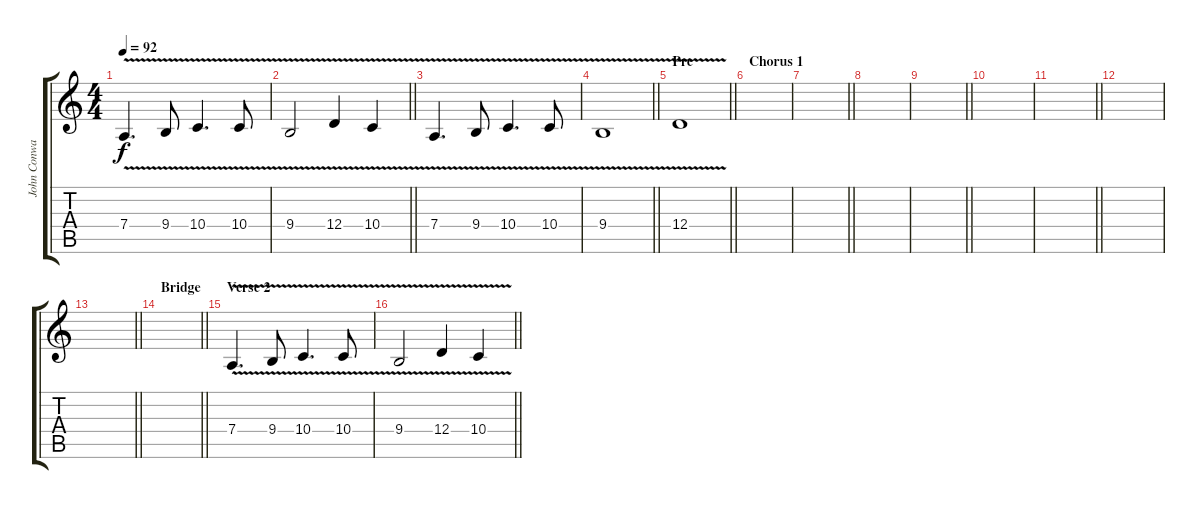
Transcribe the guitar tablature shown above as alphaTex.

\track ("John Conway" "John Conwa") {instrument drawbarorgan}
\staff {score tabs}
\tuning (E4 B3 G3 D3 A2 E2) {hide}
\ts (4 4)
\tempo 92
\clef g2
\ks c
7.4{v}.4{d dy f} 9.4{v}.8 10.4{v}.4{d} 10.4{v}.8 |
\barLineRight lightlight
9.4{v}.2 12.4{v}.4 10.4{v}.4 |
7.4{v}.4{d} 9.4{v}.8 10.4{v}.4{d} 10.4{v}.8 |
\barLineRight lightlight
9.4{v}.1 |
\section ("" "Pre")
\barLineRight lightlight
12.4{v}.1 |
\section ("" "Chorus 1")
|
\barLineRight lightlight
|
|
\barLineRight lightlight
|
|
\barLineRight lightlight
|
|
\barLineRight lightlight
|
\section ("" "Bridge")
\barLineRight lightlight
|
\section ("" "Verse 2")
7.4{v}.4{d} 9.4{v}.8 10.4{v}.4{d} 10.4{v}.8 |
\barLineRight lightlight
9.4{v}.2 12.4{v}.4 10.4{v}.4
